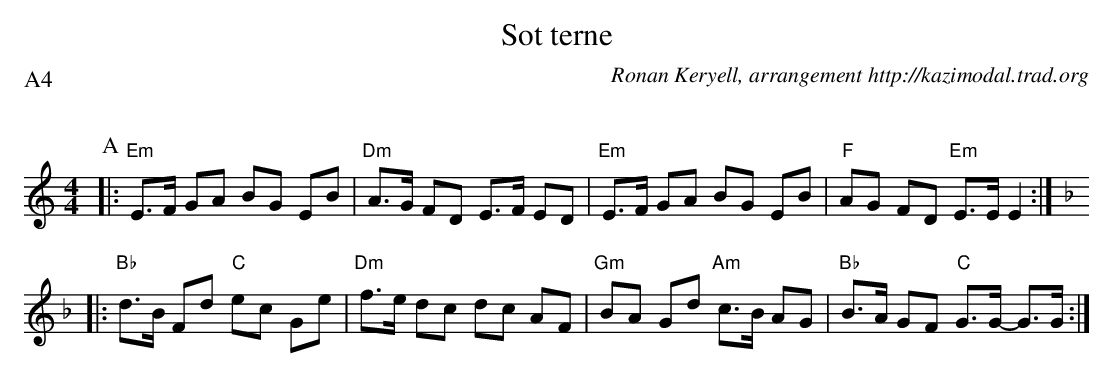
X:1
T:Sot terne
C:Ronan Keryell, arrangement http://kazimodal.trad.org
Q:C2=145
P:A4
M:4/4
K:EPhr
P:A
|: "Em"E>F GA BG EB | "Dm"A>G FD E>F ED |\
	"Em"E>F GA BG EB | "F"AG FD "Em"E>E E2 :|
K:Dm
|: "Bb"d>B Fd "C"ec Ge | "Dm"f>e dc dc AF |\
	 "Gm"BA Gd "Am"c>B AG | "Bb"B>A GF "C"G>G- G>G :|
